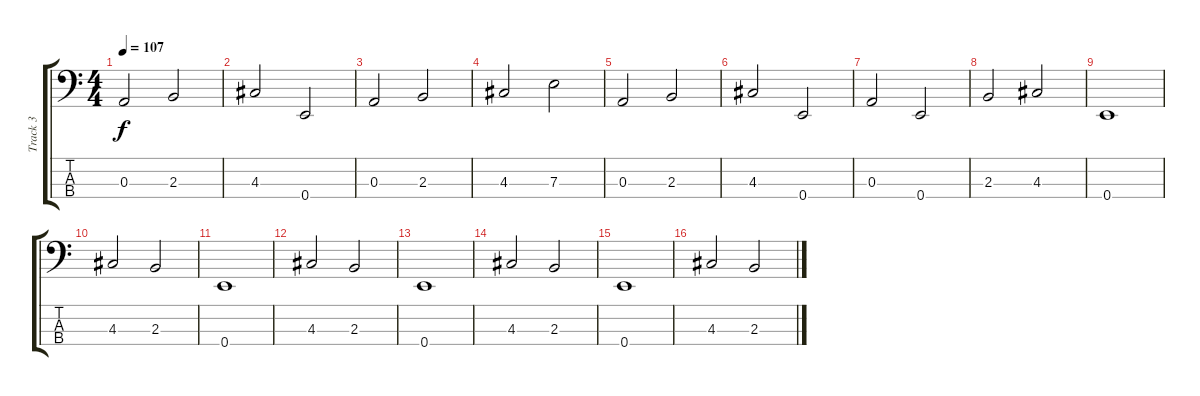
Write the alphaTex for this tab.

\track ("Track 3" "Track 3") {instrument electricbassfinger}
\staff {score tabs}
\tuning (G2 D2 A1 E1) {hide}
\ts (4 4)
\tempo 107
\clef f4
\ks c
0.3.2{dy f} 2.3.2 |
4.3.2 0.4.2 |
0.3.2 2.3.2 |
4.3.2 7.3.2 |
0.3.2 2.3.2 |
4.3.2 0.4.2 |
0.3.2 0.4.2 |
2.3.2 4.3.2 |
0.4.1 |
4.3.2 2.3.2 |
0.4.1 |
4.3.2 2.3.2 |
0.4.1 |
4.3.2 2.3.2 |
0.4.1 |
4.3.2 2.3.2
